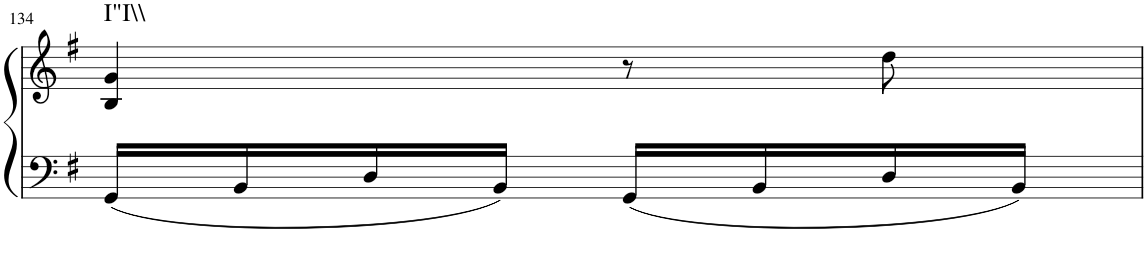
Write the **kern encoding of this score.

**kern	**kern	**harte
*part1	*part1	*part1
*staff2	*staff1	*
*I"Piano	*	*
*I'Pno	*	*
!!LO:PB:g=z
*clefF4	*clefG2	*
*k[f#]	*k[f#]	*
*G:	*G:	*
*M2/4	*M2/4	*
=134	=134	=134
*^	*	*
!	!	!	!LO:H:kt=I"I\\
2ryy	16GG/LL	4B/ 4g/	N
.	16BB/	.	.
.	16D/	.	.
.	16BB/JJ	.	.
.	16GG/LL	8r	.
.	16BB/	.	.
.	16D/	8dd\	.
.	16BB/JJ	.	.
*v	*v	*	*
=	=	=
*-	*-	*-
